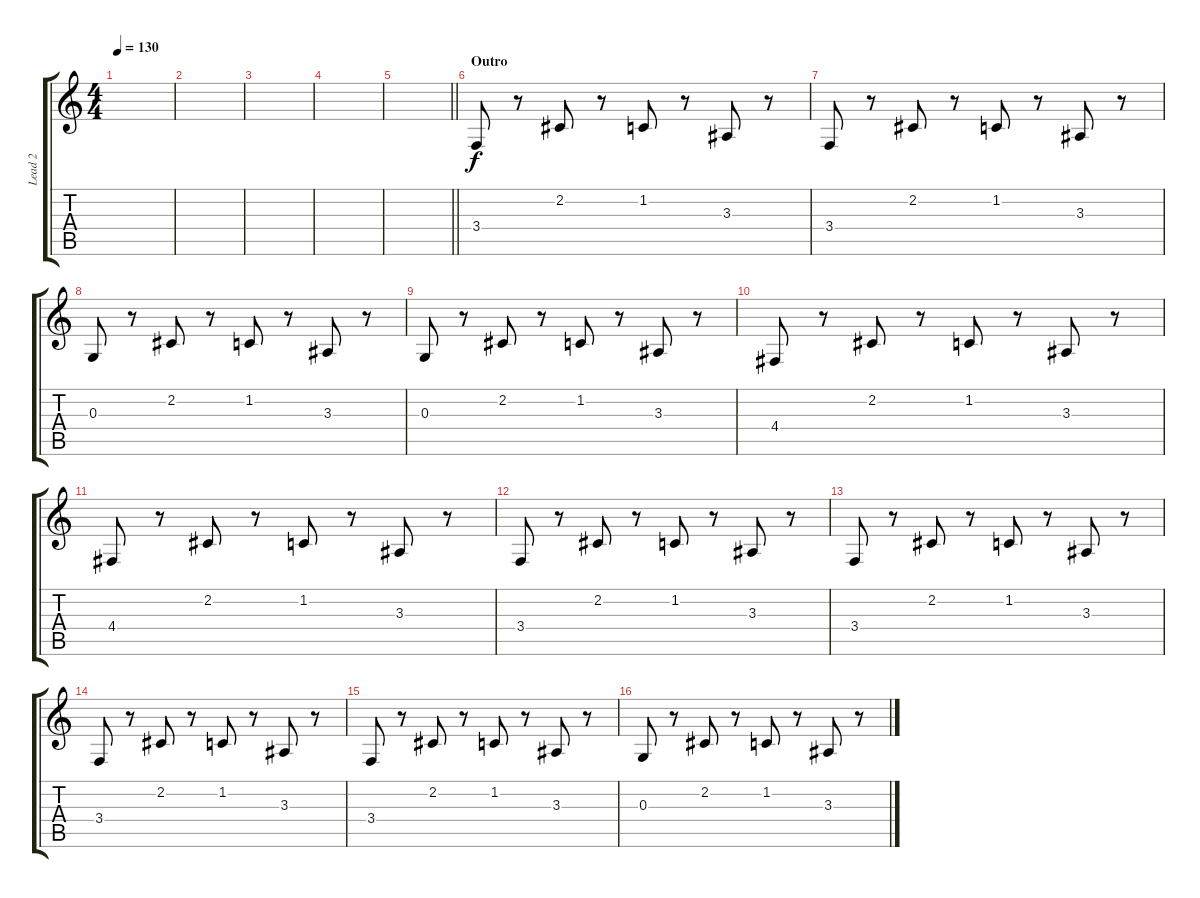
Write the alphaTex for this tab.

\track ("Lead 2" "Lead 2") {instrument lead2sawtooth}
\staff {score tabs}
\tuning (E4 B3 G3 D3 A2 E2) {hide}
\ts (4 4)
\tempo 130
\clef g2
\ks c
|
|
|
|
\barLineRight lightlight
|
\section ("" "Outro")
3.4.8 r.8 2.2.8 r.8 1.2.8 r.8 3.3.8 r.8 |
3.4.8 r.8 2.2.8 r.8 1.2.8 r.8 3.3.8 r.8 |
0.3.8 r.8 2.2.8 r.8 1.2.8 r.8 3.3.8 r.8 |
0.3.8 r.8 2.2.8 r.8 1.2.8 r.8 3.3.8 r.8 |
4.4.8 r.8 2.2.8 r.8 1.2.8 r.8 3.3.8 r.8 |
4.4.8 r.8 2.2.8 r.8 1.2.8 r.8 3.3.8 r.8 |
3.4.8 r.8 2.2.8 r.8 1.2.8 r.8 3.3.8 r.8 |
3.4.8 r.8 2.2.8 r.8 1.2.8 r.8 3.3.8 r.8 |
3.4.8 r.8 2.2.8 r.8 1.2.8 r.8 3.3.8 r.8 |
3.4.8 r.8 2.2.8 r.8 1.2.8 r.8 3.3.8 r.8 |
0.3.8 r.8 2.2.8 r.8 1.2.8 r.8 3.3.8 r.8
